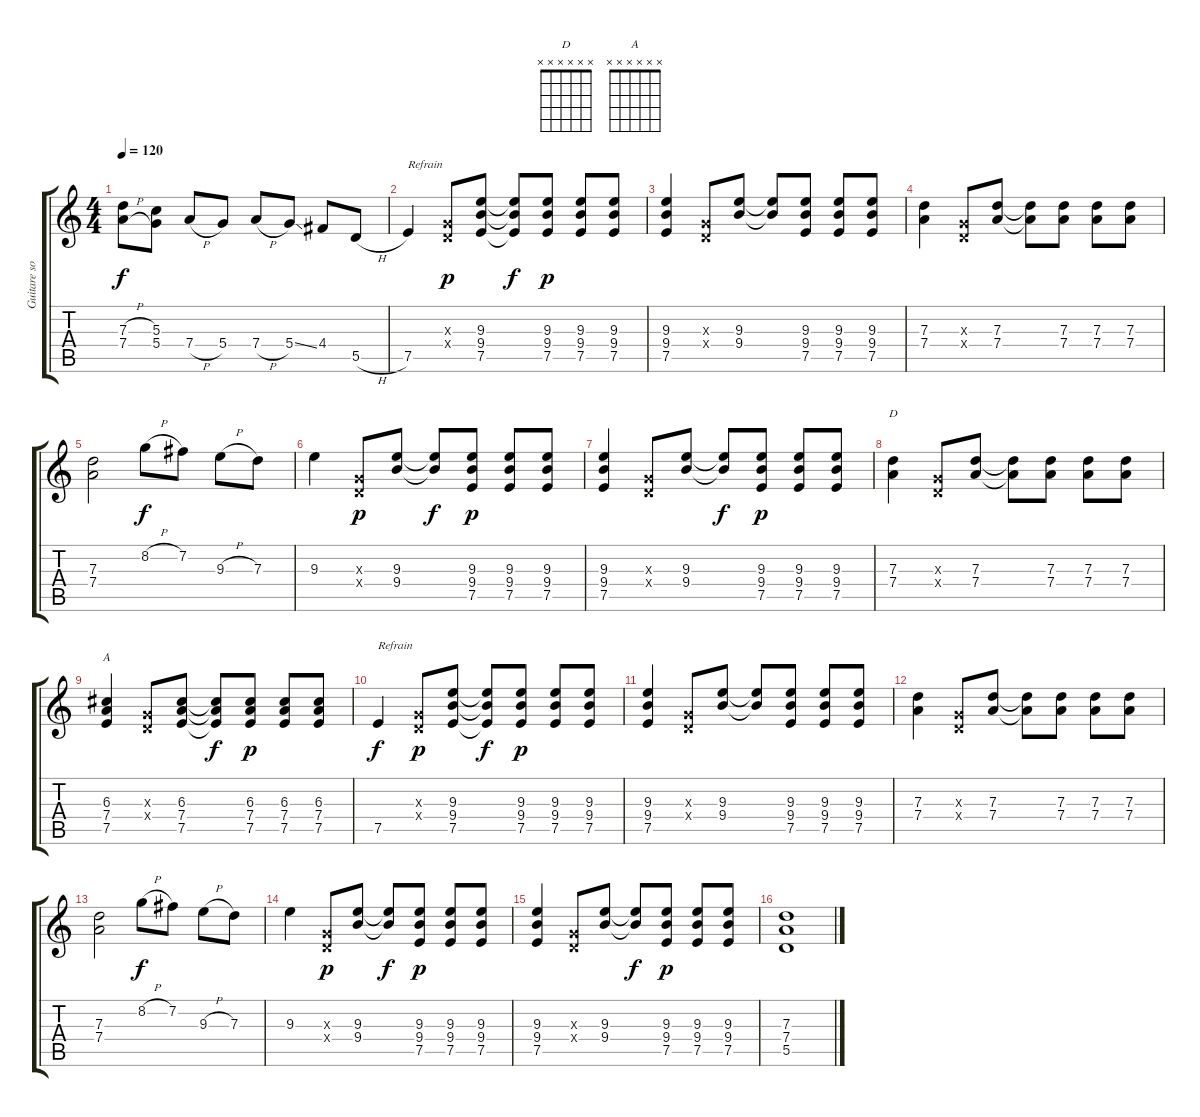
\track ("Guitare solo" "Guitare so") {instrument distortionguitar}
\staff {score tabs}
\tuning (E4 B3 G3 D3 A2 E2) {hide}
\chord ("D" x x x x x x) {firstfret 0}
\chord ("A" x x x x x x) {firstfret 0}
\ts (4 4)
\tempo 120
\clef g2
\ks c
(7.3{h} 7.4{h}).8{dy f} (5.3 5.4).8 7.4{h}.8 5.4.8 7.4{h}.8 5.4{ss}.8 4.4.8 5.5{h}.8 |
7.5.4{txt "Refrain"} (0.3{x} 0.4{x}).8{dy p} (9.3 9.4 7.5).8 (9.3{t} 9.4{t} 7.5{t}).8{dy f} (9.3 9.4 7.5).8{dy p} (9.3 9.4 7.5).8 (9.3 9.4 7.5).8 |
(9.3 9.4 7.5).4 (0.3{x} 0.4{x}).8 (9.3 9.4).8 (9.3{t} 9.4{t}).8 (9.3 9.4 7.5).8 (9.3 9.4 7.5).8 (9.3 9.4 7.5).8 |
(7.3 7.4).4 (0.3{x} 0.4{x}).8 (7.3 7.4).8 (7.3{t} 7.4{t}).8 (7.3 7.4).8 (7.3 7.4).8 (7.3 7.4).8 |
(7.3 7.4).2 8.2{h}.8{dy f} 7.2.8 9.3{h}.8 7.3.8 |
9.3.4 (0.3{x} 0.4{x}).8{dy p} (9.3 9.4).8 (9.3{t} 9.4{t}).8{dy f} (9.3 9.4 7.5).8{dy p} (9.3 9.4 7.5).8 (9.3 9.4 7.5).8 |
(9.3 9.4 7.5).4 (0.3{x} 0.4{x}).8 (9.3 9.4).8 (9.3{t} 9.4{t}).8{dy f} (9.3 9.4 7.5).8{dy p} (9.3 9.4 7.5).8 (9.3 9.4 7.5).8 |
(7.3 7.4).4{ch "D"} (0.3{x} 0.4{x}).8 (7.3 7.4).8 (7.3{t} 7.4{t}).8 (7.3 7.4).8 (7.3 7.4).8 (7.3 7.4).8 |
(6.3 7.4 7.5).4{ch "A"} (0.3{x} 0.4{x}).8 (6.3 7.4 7.5).8 (6.3{t} 7.4{t} 7.5{t}).8{dy f} (6.3 7.4 7.5).8{dy p} (6.3 7.4 7.5).8 (6.3 7.4 7.5).8 |
7.5.4{txt "Refrain" dy f} (0.3{x} 0.4{x}).8{dy p} (9.3 9.4 7.5).8 (9.3{t} 9.4{t} 7.5{t}).8{dy f} (9.3 9.4 7.5).8{dy p} (9.3 9.4 7.5).8 (9.3 9.4 7.5).8 |
(9.3 9.4 7.5).4 (0.3{x} 0.4{x}).8 (9.3 9.4).8 (9.3{t} 9.4{t}).8 (9.3 9.4 7.5).8 (9.3 9.4 7.5).8 (9.3 9.4 7.5).8 |
(7.3 7.4).4 (0.3{x} 0.4{x}).8 (7.3 7.4).8 (7.3{t} 7.4{t}).8 (7.3 7.4).8 (7.3 7.4).8 (7.3 7.4).8 |
(7.3 7.4).2 8.2{h}.8{dy f} 7.2.8 9.3{h}.8 7.3.8 |
9.3.4 (0.3{x} 0.4{x}).8{dy p} (9.3 9.4).8 (9.3{t} 9.4{t}).8{dy f} (9.3 9.4 7.5).8{dy p} (9.3 9.4 7.5).8 (9.3 9.4 7.5).8 |
(9.3 9.4 7.5).4 (0.3{x} 0.4{x}).8 (9.3 9.4).8 (9.3{t} 9.4{t}).8{dy f} (9.3 9.4 7.5).8{dy p} (9.3 9.4 7.5).8 (9.3 9.4 7.5).8 |
(7.3 7.4 5.5).1
